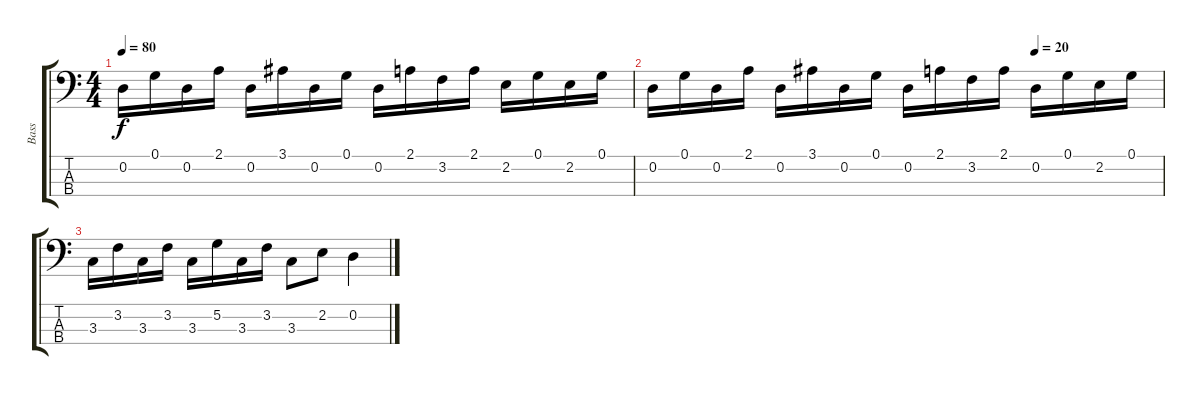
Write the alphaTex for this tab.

\track ("Bass" "Bass") {instrument electricbassfinger}
\staff {score tabs}
\tuning (G2 D2 A1 E1) {hide}
\ts (4 4)
\tempo 80
\clef f4
\ks c
0.2.16{dy f} 0.1.16 0.2.16 2.1.16 0.2.16 3.1.16 0.2.16 0.1.16 0.2.16 2.1.16 3.2.16 2.1.16 2.2.16 0.1.16 2.2.16 0.1.16 |
\tempo (20 0.75)
0.2.16 0.1.16 0.2.16 2.1.16 0.2.16 3.1.16 0.2.16 0.1.16 0.2.16 2.1.16 3.2.16 2.1.16 0.2.16 0.1.16 2.2.16 0.1.16 |
3.3.16{volume 6} 3.2.16 3.3.16 3.2.16 3.3.16 5.2.16 3.3.16 3.2.16 3.3.8 2.2.8 0.2.4
